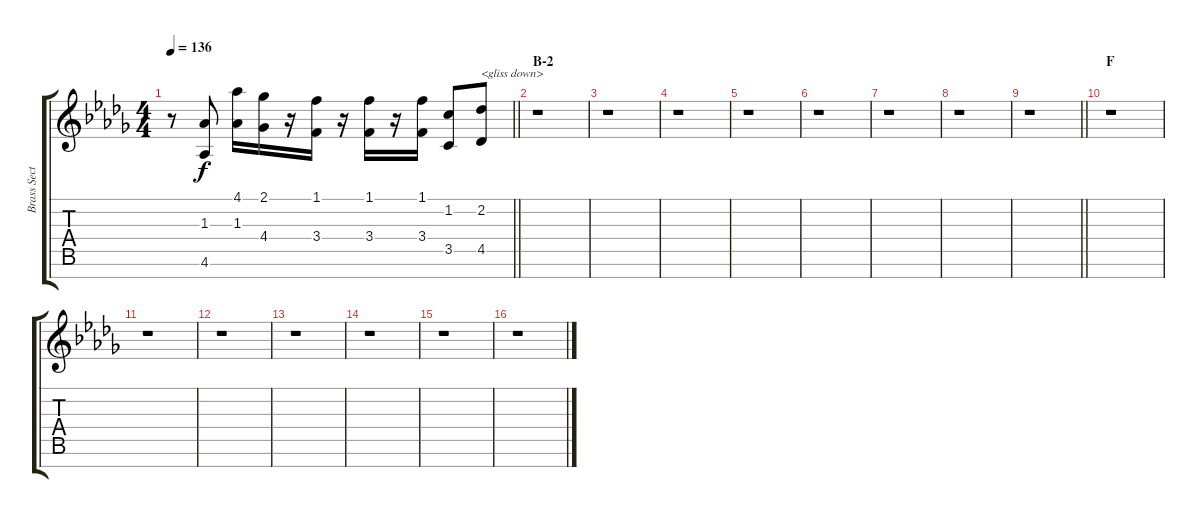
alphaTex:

\track ("Brass Section" "Brass Sect") {instrument brasssection}
\staff {score tabs}
\tuning (E5 B4 G4 D4 A3 E3 B2) {hide}
\ts (4 4)
\tempo 136
\clef g2
\barLineRight lightlight
\ks db
r.8{dy f} (1.3 4.6).8 (4.1 1.3).16 (2.1 4.4).16 r.16 (1.1 3.4).16 r.16 (1.1 3.4).16 r.16 (1.1 3.4).16 (1.2 3.5).8 (2.2 4.5).8{txt "<gliss down>"} |
\section ("" "B-2")
r.1 |
r.1 |
r.1 |
r.1 |
r.1 |
r.1 |
r.1 |
\barLineRight lightlight
r.1 |
\section ("" "F")
r.1 |
r.1 |
r.1 |
r.1 |
r.1 |
r.1 |
r.1
